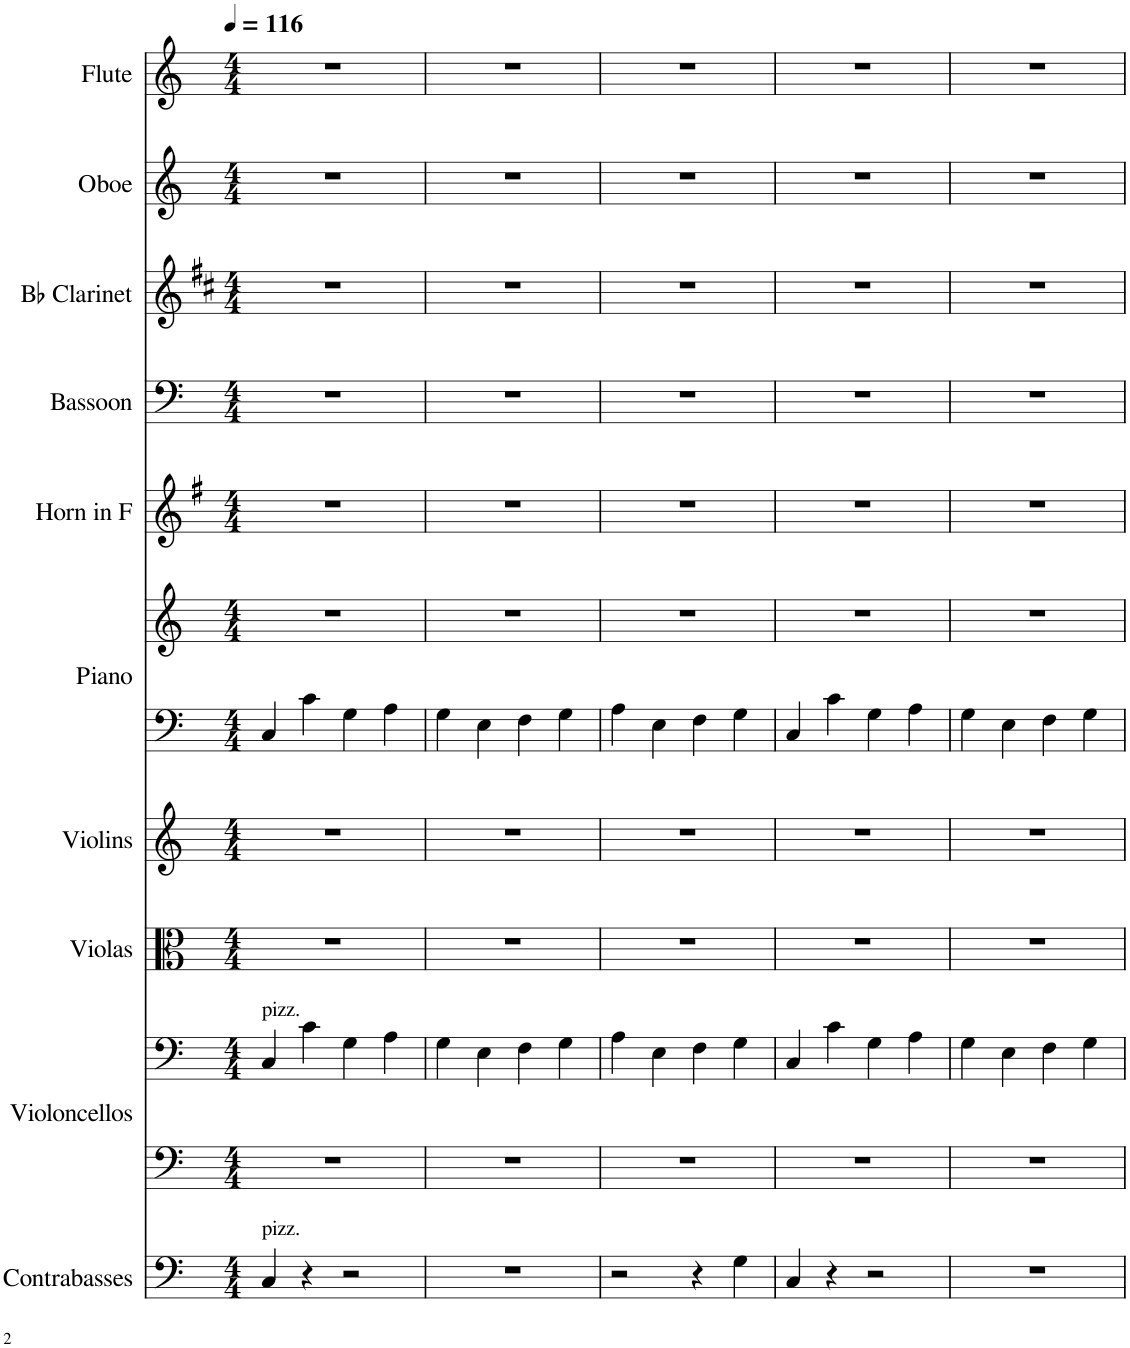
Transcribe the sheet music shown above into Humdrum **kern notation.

**kern	**kern	**kern	**kern	**kern	**kern	**kern	**kern	**kern	**kern	**kern	**kern
*part10	*part9	*part9	*part8	*part7	*part6	*part6	*part5	*part4	*part3	*part2	*part1
*staff12	*staff11	*staff10	*staff9	*staff8	*staff7	*staff6	*staff5	*staff4	*staff3	*staff2	*staff1
*I"Contrabasses	*I"Violoncellos	*	*I"Violas	*I"Violins	*I"Piano	*	*I"Horn in F	*I"Bassoon	*I"Bb Clarinet	*I"Oboe	*I"Flute
*I'Cbs.	*I'Vcs.	*	*I'Vlas.	*I'Vlns.	*I'Pno.	*	*	*I'Bsn.	*I'Bb Cl.	*I'Ob.	*I'Fl.
*clefF4	*clefF4	*clefF4	*clefC3	*clefG2	*clefF4	*clefG2	*clefG2	*clefF4	*clefG2	*clefG2	*clefG2
*Trd7c12	*	*	*	*	*	*	*Trd4c7	*	*Trd1c2	*	*
*k[]	*k[]	*k[]	*k[]	*k[]	*k[]	*k[]	*k[f#]	*k[]	*k[f#c#]	*k[]	*k[]
*M4/4	*M4/4	*M4/4	*M4/4	*M4/4	*M4/4	*M4/4	*M4/4	*M4/4	*M4/4	*M4/4	*M4/4
*MM116	*MM116	*MM116	*MM116	*MM116	*MM116	*MM116	*MM116	*MM116	*MM116	*MM116	*MM116
=1	=1	=1	=1	=1	=1	=1	=1	=1	=1	=1	=1
!	!	!LO:TX:a:t=pizz.	!	!	!	!	!	!	!	!	!
!LO:TX:a:t=pizz.	!	!	!	!	!	!	!	!	!	!	!
4C/	1r	4C/	1r	1r	4C/	1r	1r	1r	1r	1r	1r
4r	.	4c\	.	.	4c\	.	.	.	.	.	.
2r	.	4G\	.	.	4G\	.	.	.	.	.	.
.	.	4A\	.	.	4A\	.	.	.	.	.	.
=2	=2	=2	=2	=2	=2	=2	=2	=2	=2	=2	=2
1r	1r	4G\	1r	1r	4G\	1r	1r	1r	1r	1r	1r
.	.	4E\	.	.	4E\	.	.	.	.	.	.
.	.	4F\	.	.	4F\	.	.	.	.	.	.
.	.	4G\	.	.	4G\	.	.	.	.	.	.
=3	=3	=3	=3	=3	=3	=3	=3	=3	=3	=3	=3
2r	1r	4A\	1r	1r	4A\	1r	1r	1r	1r	1r	1r
.	.	4E\	.	.	4E\	.	.	.	.	.	.
4r	.	4F\	.	.	4F\	.	.	.	.	.	.
4G\	.	4G\	.	.	4G\	.	.	.	.	.	.
=4	=4	=4	=4	=4	=4	=4	=4	=4	=4	=4	=4
4C/	1r	4C/	1r	1r	4C/	1r	1r	1r	1r	1r	1r
4r	.	4c\	.	.	4c\	.	.	.	.	.	.
2r	.	4G\	.	.	4G\	.	.	.	.	.	.
.	.	4A\	.	.	4A\	.	.	.	.	.	.
=5	=5	=5	=5	=5	=5	=5	=5	=5	=5	=5	=5
1r	1r	4G\	1r	1r	4G\	1r	1r	1r	1r	1r	1r
.	.	4E\	.	.	4E\	.	.	.	.	.	.
.	.	4F\	.	.	4F\	.	.	.	.	.	.
.	.	4G\	.	.	4G\	.	.	.	.	.	.
=	=	=	=	=	=	=	=	=	=	=	=
*-	*-	*-	*-	*-	*-	*-	*-	*-	*-	*-	*-
